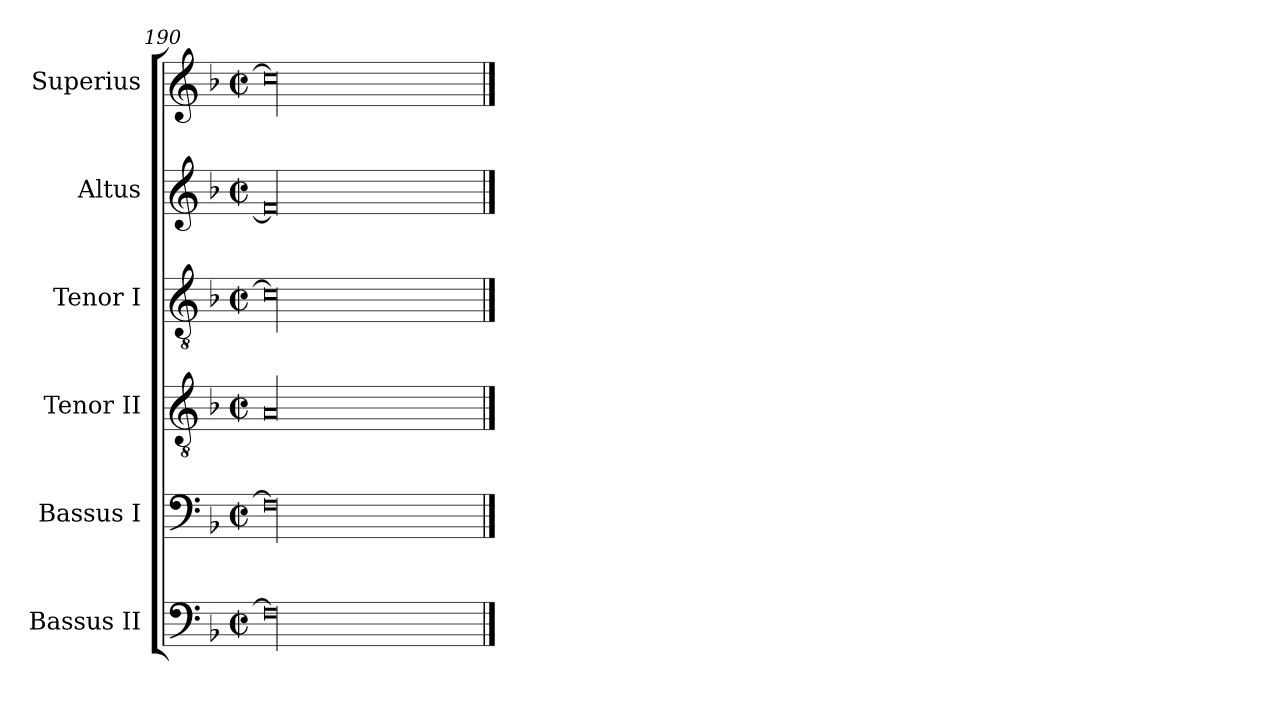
**kern	**kern	**kern	**kern	**kern	**kern
*part6	*part5	*part4	*part3	*part2	*part1
*staff6	*staff5	*staff4	*staff3	*staff2	*staff1
*I"Bassus II	*I"Bassus I	*I"Tenor II	*I"Tenor I	*I"Altus	*I"Superius
*I'B.s.	*	*	*	*I'A.	*I'S.
*clefF4	*clefF4	*clefGv2	*clefGv2	*clefG2	*clefG2
*	*	*ITrd7c12	*ITrd7c12	*	*
*k[b-]	*k[b-]	*k[b-]	*k[b-]	*k[b-]	*k[b-]
*F:	*F:	*F:	*F:	*F:	*F:
*M2/2	*M2/2	*M2/2	*M2/2	*M2/2	*M2/2
*met(c|)	*met(c|)	*met(c|)	*met(c|)	*met(c|)	*met(c|)
=190	=190	=190	=190	=190	=190
00Fi]	00Fi]	00AAi	00Ci]	00fi]	00cci]
==	==	==	==	==	==
*-	*-	*-	*-	*-	*-
